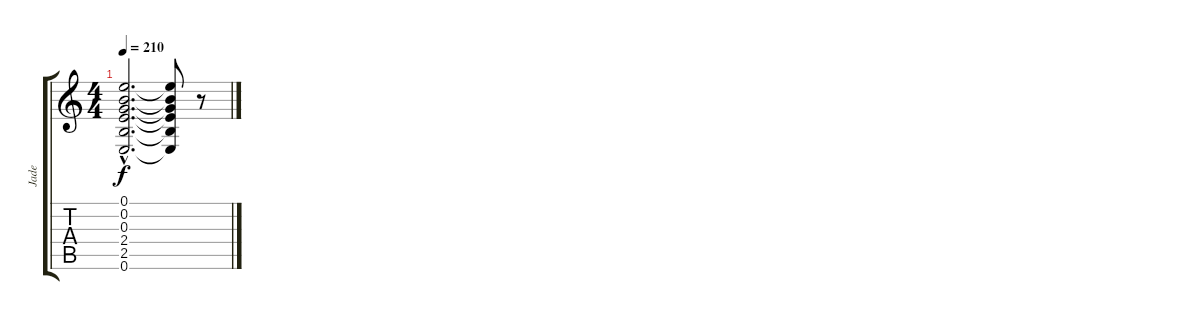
\track ("Jade" "Jade") {instrument electricguitarclean}
\staff {score tabs}
\tuning (E4 B3 G3 D3 A2 E2) {hide}
\ts (4 4)
\tempo 210
\clef g2
\ks c
(0.1{hac t} 0.2{hac t} 0.3{hac t} 2.4{hac t} 2.5{hac t} 0.6{hac t}).2{d dy f} (0.1{t} 0.2{t} 0.3{t} 2.4{t} 2.5{t} 0.6{t}).8 r.8
